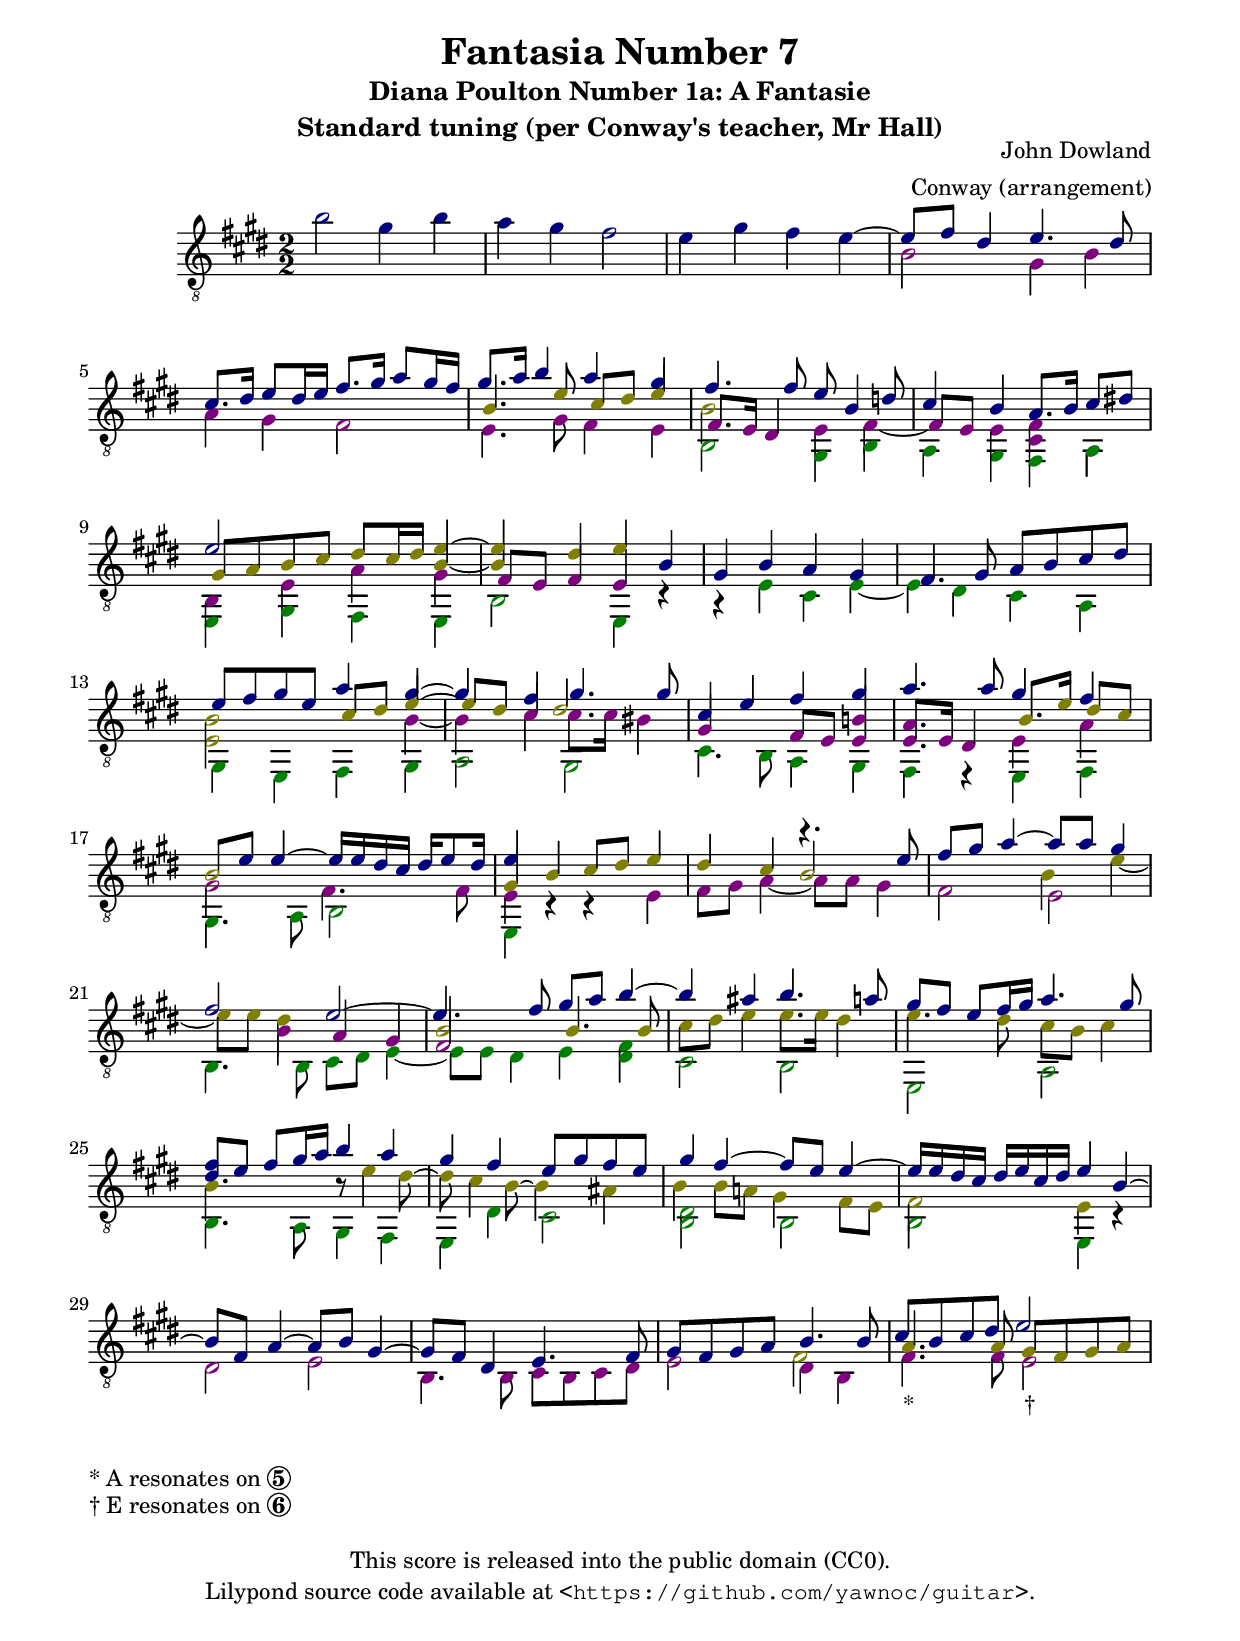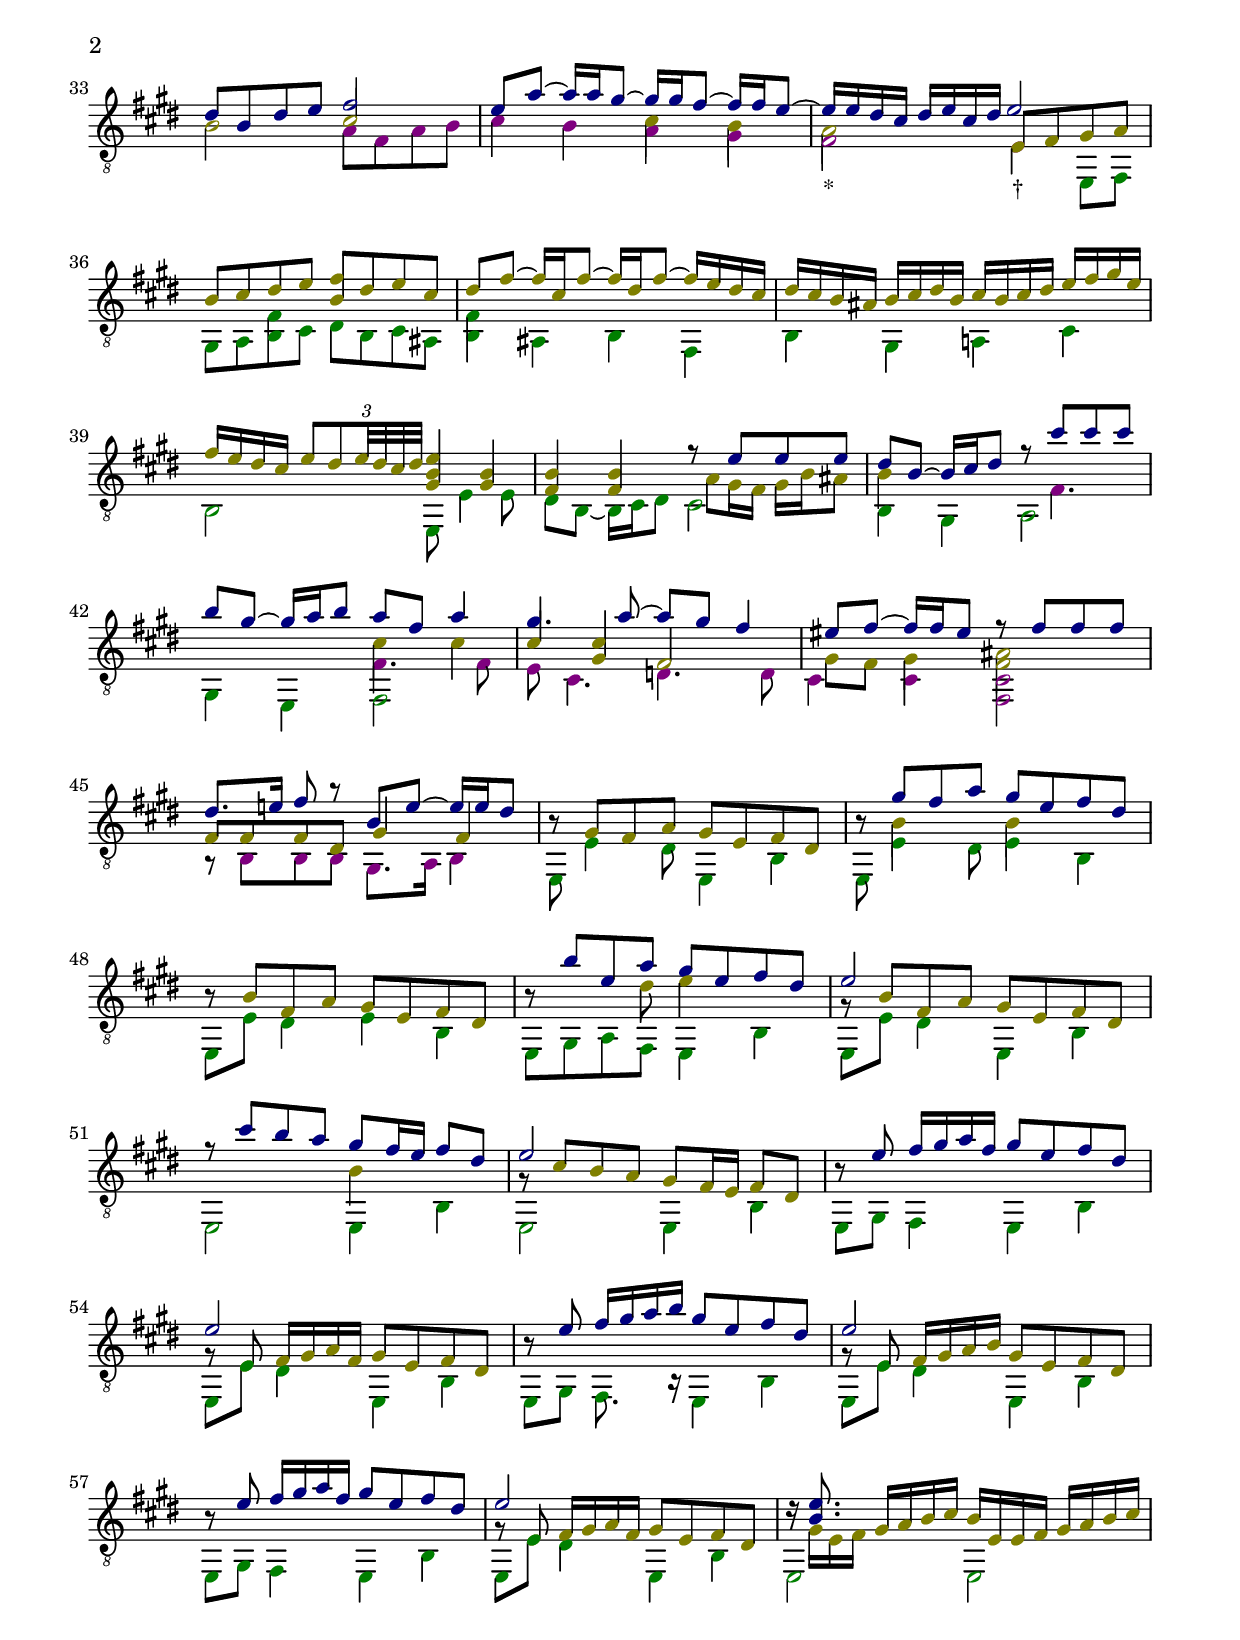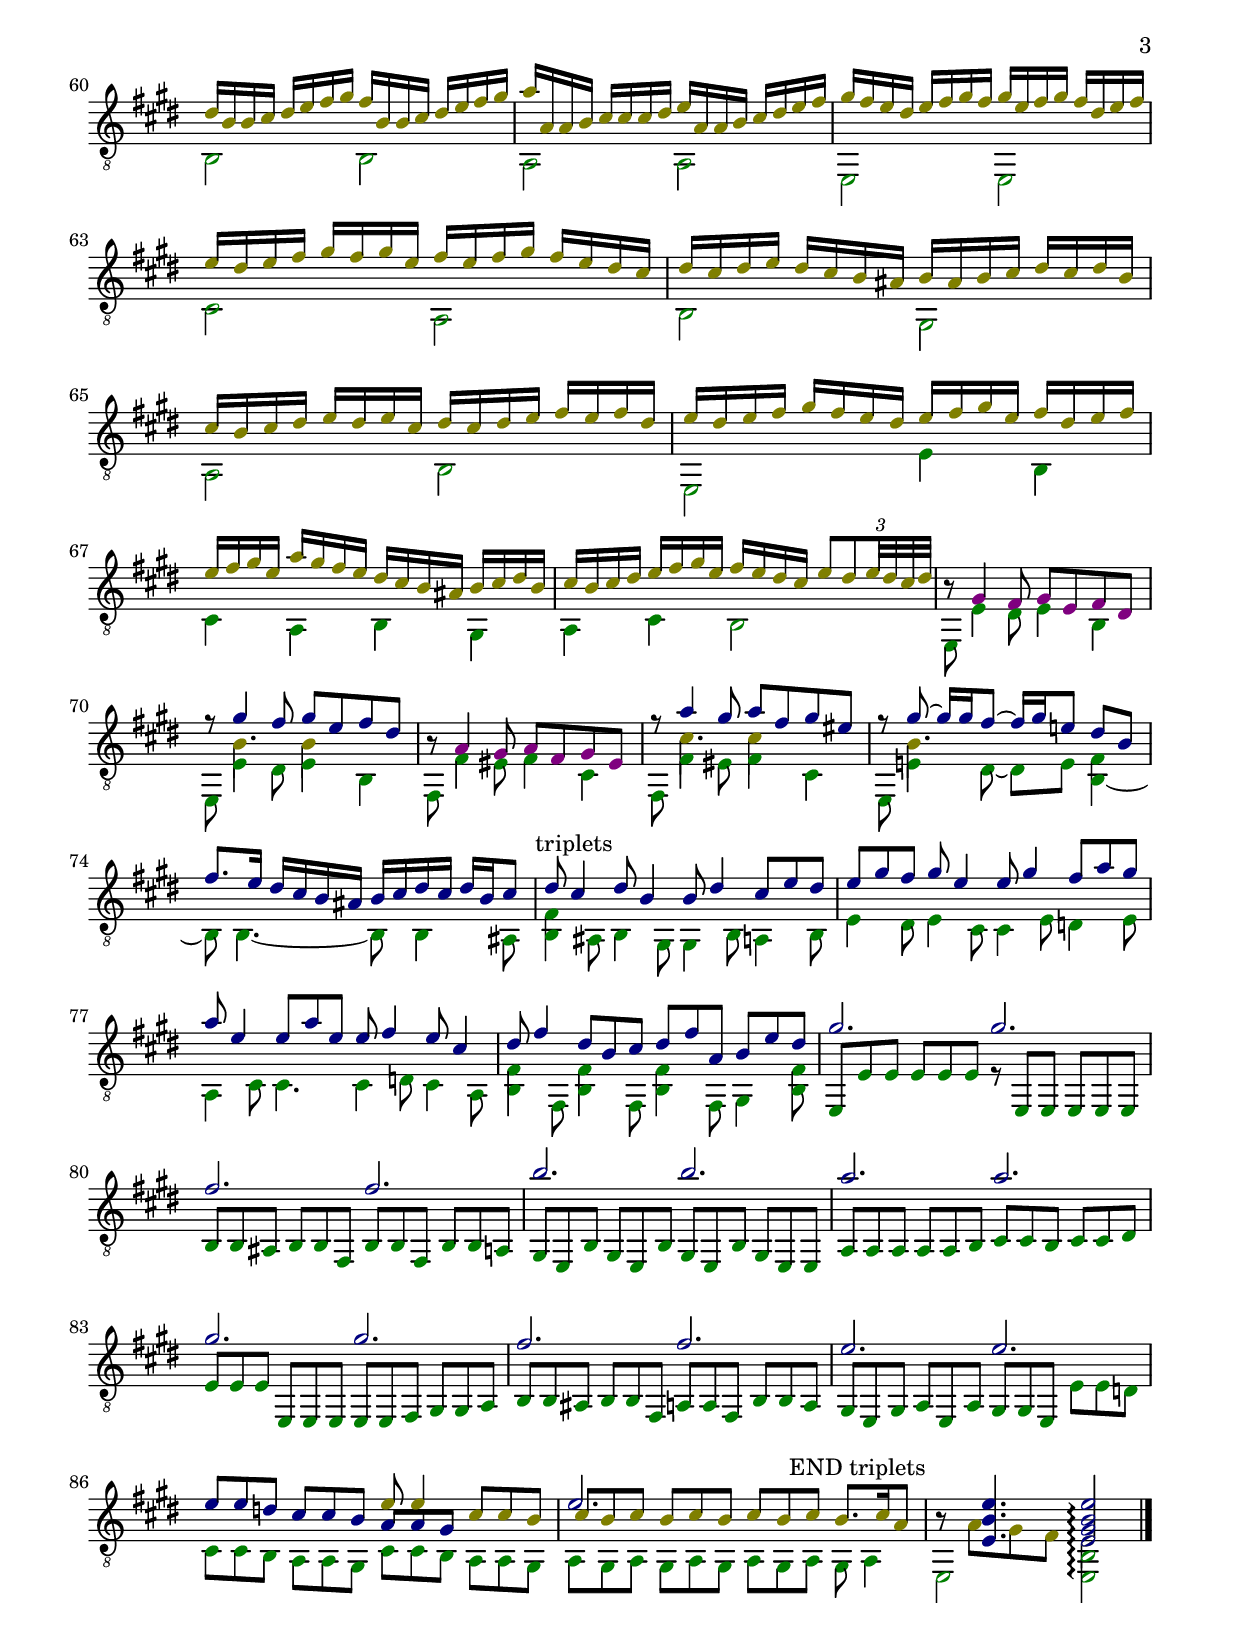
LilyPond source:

\version "2.18.2"


%%%%%%%%%%%%%%%%%%%%%%%%%%%%%%%%%%%%%%%%%%%%%%%%%%%%%%%%%%%%%%%%
% General
%%%%%%%%%%%%%%%%%%%%%%%%%%%%%%%%%%%%%%%%%%%%%%%%%%%%%%%%%%%%%%%%

\paper {
  top-margin = 1.5\cm
  left-margin = 1.5\cm
  right-margin = 1.5\cm
  bottom-margin = 1.5\cm
  ragged-last-bottom = ##f
  footnote-separator-markup = \markup { \vspace #1.5 }
}

globalSettings = {
  \accidentalStyle modern
  \compressFullBarRests
  \mergeDifferentlyHeadedOn
  \mergeDifferentlyDottedOn
  \numericTimeSignature
  \pointAndClickOff
  \override TextScript.extra-offset = #'(0 . 0.7)
  \override Score.FootnoteItem.annotation-line = ##f
}

origin-url = "https://github.com/yawnoc/guitar"

\header {
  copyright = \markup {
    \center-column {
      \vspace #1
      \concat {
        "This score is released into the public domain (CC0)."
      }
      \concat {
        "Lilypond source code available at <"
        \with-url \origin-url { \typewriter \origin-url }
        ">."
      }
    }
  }
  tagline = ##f
}

triplet = #(define-music-function
  (parser location music) (ly:music?)
  #{
    \tuplet 3/2 { $music }
  #}
)

tripletDuple = #(define-music-function
  (parser location music) (ly:music?)
  #{
    \tuplet 6/4 { $music }
  #}
)

overrideBeamedStemLengths = #(define-scheme-function
  (parser location lengths) (list?)
  #{
    \override Stem.details.beamed-lengths = $lengths
  #}
)
revertBeamedStemLengths = { \revert Stem.details.beamed-lengths }

overrideBeamVerticalPositions = #(define-scheme-function
  (parser location positions) (pair?)
  #{
    \override Beam.positions = $positions
  #}
)

%%%%%%%%%%%%%%%%%%%%%%%%%%%%%%%%%%%%%%%%%%%%%%%%%%%%%%%%%%%%%%%%
% Semantic bar lines
%%%%%%%%%%%%%%%%%%%%%%%%%%%%%%%%%%%%%%%%%%%%%%%%%%%%%%%%%%%%%%%%

barLineGoto = { \bar "||" }
barLineKeyChange = { \bar "||" }
barLineEnd = { \bar "|." }

%%%%%%%%%%%%%%%%%%%%%%%%%%%%%%%%%%%%%%%%%%%%%%%%%%%%%%%%%%%%%%%%
% Guitar notation
%%%%%%%%%%%%%%%%%%%%%%%%%%%%%%%%%%%%%%%%%%%%%%%%%%%%%%%%%%%%%%%%

stringNumbersAbove = { \set stringNumberOrientations = #'(up) }
stringNumbersBelow = { \set stringNumberOrientations = #'(down) }

fingeringAbove = { \set fingeringOrientations = #'(up) }
fingeringBelow = { \set fingeringOrientations = #'(down) }
fingeringAleft = { \set fingeringOrientations = #'(left) }
fingeringAright = { \set fingeringOrientations = #'(right) }

startGraceMusic = {
  <>(
  \override Fingering.font-size = -6
}
stopGraceMusic = {
  \revert Fingering.font-size
  <>)
}

overrideHorizontalShift = #(define-scheme-function
  (parser location distance) (number?)
  #{
    \override NoteColumn.force-hshift = $distance
  #}
)
revertHorizontalShift = { \revert NoteColumn.force-hshift }

barreSpan = #(define-music-function
  (parser location label offsetPair music)
  (string? (pair? (cons 0 0)) ly:music?)
  (let
    (
      (elements (extract-named-music music '(NoteEvent EventChord)))
    )
    (if
      (pair? elements)
      (let
        (
          (first-element (first elements))
          (last-element (last elements))
        )
        (set!
          (ly:music-property first-element 'articulations)
          (cons
            (make-music 'TextSpanEvent 'span-direction -1)
            (ly:music-property first-element 'articulations)
          )
        )
        (set!
          (ly:music-property last-element 'articulations)
          (cons
            (make-music 'TextSpanEvent 'span-direction 1)
            (ly:music-property last-element 'articulations)
          )
        )
      )
    )
  )
  #{
    \once \override TextSpanner.font-shape = #'upright
    \once \override TextSpanner.style = #'line
    \once \override TextSpanner.extra-offset = #offsetPair
    \once \override TextSpanner.bound-details = #`(
      (left
        (text . ,#{ \markup { \raise #-0.7 { #label \hspace #0.7 }} #})
        (Y . 0)
        (padding . -0.8)
        (attach-dir . -2)
      )
      (right
        (text . ,#{ \markup { \draw-line #'(0 . -1.3) } #}) ;; draw hook
        (Y . 0)
        (padding . -0.5)
        (attach-dir . 2)
      )
    )
    \once \override TextSpanner #'after-line-breaking = #(lambda (grob)
      (let*
        (
          (originalGrob (ly:grob-original grob))
          (splitGrobs (ly:spanner-broken-into originalGrob))
        )
        (if
          (and
            (>= (length splitGrobs) 2)
            (not (eq? (car (last-pair splitGrobs)) grob))
          )
          (begin
            (ly:grob-set-nested-property! grob
              '(bound-details right text)
              #{ \markup { \draw-line #'(0 . 0) } #} ;; suppress draw hook
            )
            (ly:grob-set-property! grob
              'extra-offset
              (cons
                (car offsetPair)
                (+ (cdr offsetPair) 0.7) ;; correction for suppressed hook
              )
            )
            (ly:grob-set-nested-property! grob
              '(bound-details right padding)
              #'-3 ;; increase spanner length
            )
          )
        )
      )
    )
    $music
  #}
)

barre = #(define-scheme-function
  (parser location label) (string?)
  #{
    \markup {
      \center-align {
        \hspace #0.7
        $label
      }
    }
  #}
)

nudgeNextBarre = #(define-scheme-function
  (parser location distance) (number?)
  #{
    \once \override TextScript.X-offset = $distance
  #}
)

position = #(define-scheme-function
  (parser location label) (string?)
  #{
    \markup {
      \center-align {
        \hspace #0.5
        $label
      }
    }
  #}
)

#(define-markup-command
  (markupString layout properties stringNumber) (markup?)
  (interpret-markup layout properties
    #{
      \markup \circle { \bold #stringNumber }
    #}
  )
)

#(define-markup-command
  (resonatesOn layout properties note stringNumber) (markup? markup?)
  (interpret-markup layout properties
    #{
      \markup { #note "resonates on" \markupString #stringNumber }
    #}
  )
)

%%%%%%%%%%%%%%%%%%%%%%%%%%%%%%%%%%%%%%%%%%%%%%%%%%%%%%%%%%%%%%%%
% Goto statements
%%%%%%%%%%%%%%%%%%%%%%%%%%%%%%%%%%%%%%%%%%%%%%%%%%%%%%%%%%%%%%%%

overrideGotoVisibility = {
  \once \override Score.RehearsalMark #'break-visibility = #'#(#t #t #f)
}

makeGotoMark = #(define-scheme-function
  (parser location label) (string?)
  #{
    \mark \markup { \small \italic $label }
  #}
)

simultaneousMarkSeparator = {
  \cadenzaOn
    s1073741824 % stupid, but works
  \cadenzaOff
}

coda = {
  \overrideGotoVisibility
  \mark \markup { \musicglyph #"scripts.coda" }
}

fine = {
  \overrideGotoVisibility
  \makeGotoMark Fine
}

dcAlCoda = {
  \overrideGotoVisibility
  \makeGotoMark "D.C. al Coda"
}

dcAlFine = {
  \overrideGotoVisibility
  \makeGotoMark "D.C. al Fine"
}

toCoda = {
  \overrideGotoVisibility
  \makeGotoMark "to Coda"
}



\header {
  title = "Fantasia Number 7"
  subtitle = \markup {
    \center-column {
      "Diana Poulton Number 1a: A Fantasie"
      "Standard tuning (per Conway's teacher, Mr Hall)"
    }
  }
  composer = "John Dowland"
  arranger = "Conway (arrangement)"
}


initialSignatures = {
  \clef "treble_8"
  \key e \major
  \time 2/2
  \set Timing.beamExceptions = #'()
  \set Timing.baseMoment = #(ly:make-moment 1/4)
  \set Timing.beatStructure = #'(1 1 1 1)
  \set Timing.beamExceptions = #'(
    (
      end
        .
      (
        ((1 . 8) . (4 4)) ;; quavers by fours
        ((1 . 12) . (3 3 3 3)) ;; anything shorter by beat
      )
    )
  )
  \set Staff.connectArpeggios = ##t
}


markTriplets = #(define-scheme-function
  (parser location alignment text) (number? markup?)
  #{
    \once \override Score.RehearsalMark.self-alignment-X = $alignment
    \mark \markup { \normalsize $text }
  #}
)

bareTuplets = {
  \omit TupletBracket
  \omit TupletNumber
}


highVoiceMusic = {
  
  \override NoteHead.color = #darkblue
  
  % Main theme high
  \barNumberCheck #1
  \relative c'' {
    \stemDown
    b2 gis4 b |
    a gis fis2 |
    e4 gis fis e~ |
    \stemUp
    e8 fis dis4 e4. dis8 |
    cis8. dis16 e8 dis16 e fis8. gis16 a8 gis16 fis |
    gis8. a16 b4 a gis |
    \once \overrideHorizontalShift #0.3 fis4. fis8 e8 b4 d8 |
    cis4 b a8. b16 cis8 dis |
    e2 s2 |
    s2 s4
  }
  
  % Main theme low
  \barNumberCheck #10
  \relative c' {
    b4 |
    gis b a gis |
    fis4. gis8 a b cis dis |
    e fis gis e a4 gis~ |
    gis
      \shiftOn
        \once \overrideHorizontalShift #0
        fis
      \shiftOff
      \once \overrideHorizontalShift #0.45 gis4. gis8 |
    cis,4 e fis gis |
    a4. a8 gis4 fis |
    b,8 e e4~ e16 e dis cis dis16 e8 dis16 |
    e4
  }
  
  % Tee-tee taa high
  \barNumberCheck #18
  \relative c'' {
    s4 s2 |
    s2 c4.\rest e,8 |
    fis8 gis a4~ a8 a gis4 |
    fis2 e2~ |
    \once \overrideHorizontalShift #-0.25 e4. fis8 gis8 a b4~ |
    b ais b4. a8 |
    gis8 fis e8 fis16 gis a4. gis8 |
    <fis dis>8 e fis8 gis16 a b4 a |
    gis fis e8 gis fis e |
    gis4 fis~ fis8 e e4~ |
    e16 e dis cis dis e cis dis e4
  }
  
  % Tee-tee taa low
  \barNumberCheck #28
  \relative c' {
    b4~ |
    b8 fis a4~ a8 b gis4~ |
    gis8 fis dis4 e4. fis8 |
    gis fis gis a b4. b8 |
    \shiftOn
    \overrideHorizontalShift #-0.45 cis b cis dis e2 |
    \revertHorizontalShift
    dis8 b dis e \once \overrideHorizontalShift #0 fis2 |
    \shiftOff
    e8 a~ a16 a gis8~ gis16 gis fis8~ fis16 fis e8~ |
    e16 e dis cis dis e cis dis
      \shiftOn
        \once \overrideHorizontalShift #-0.3 e2 |
      \shiftOff
  }
  
  % Ascending scale
  \barNumberCheck #36
  {
    s1 * 3 |
    s2
  }
  
  % Tee-tee-tee
  \barNumberCheck #39
  \relative c' {
    s2 |
    s2 r8 e e e |
    dis b~ b16 cis dis8 r8 cis' cis cis |
    b8 gis~ gis16 a b8 a8 fis a4 |
    gis4. a8~ a gis fis4 |
    eis8 fis~ fis16 fis eis8 r8 fis fis fis |
    dis8. e16 fis8 r b,8 e~ e16 e dis8 |
  }
  
  % Majestic theme
  \barNumberCheck #46
  \relative c' {
    s1 |
    b8\rest gis' fis a gis e fis dis |
    s1 |
    b8\rest b' e, a gis e fis dis |
    e2 s2 |
    r8 cis' b a gis8 fis16 e fis8 dis |
    e2 s2 |
    b8\rest e fis16 gis a fis gis8 e fis dis |
    e2 s2 |
    b8\rest e fis16 gis a b gis8 e fis dis |
    e2 s2 |
    b8\rest e fis16 gis a fis gis8 e fis dis |
    e2 s2 |
  }
  
  % Scale runs
  \barNumberCheck #59
  \relative c' {
    d16\rest <e b>8. s4 s2 |
    s1 * 9 |
  }
  
  % Majestic interlude
  \barNumberCheck #69
  \relative c'' {
    s1 |
    r8 gis4 fis8 gis e fis dis |
    s1 |
    r8 a'4 gis8 a fis gis eis |
    r8 gis~ gis16 gis fis8~ fis16 gis e8 dis b |
    fis'8. e16 dis cis b ais
      b16 cis dis cis dis b cis8 |
  }
  
  % Triplet runs
  \barNumberCheck #75
  \markTriplets #-1 "triplets"
  \bareTuplets
  \relative c' {
    \triplet { dis8 cis4 } \triplet { dis8 b4 }
      \triplet { b8 dis4 } \triplet { cis8 e dis } |
    \triplet { e8 gis fis } \triplet { gis8 e4 }
      \triplet { e8 gis4 } \triplet { fis8 a gis } |
    \triplet { a8 e4 } \triplet { e8 a e }
      \triplet { e8 fis4 } \triplet { e8 cis4 } |
    \triplet { dis8 fis4 } \triplet { dis8 b cis }
      \triplet { dis8 fis a, } \triplet { b e dis } |
    \tripletDuple { gis2. } \tripletDuple { gis } |
    \tripletDuple { fis } \tripletDuple { fis } |
    \tripletDuple { b } \tripletDuple { b } |
    \tripletDuple { a } \tripletDuple { a } |
    \tripletDuple { gis } \tripletDuple { gis } |
    \tripletDuple { fis } \tripletDuple { fis } |
    \tripletDuple { e } \tripletDuple { e } |
    \triplet { e8 e d } \triplet { cis cis b }
      \once \overrideBeamVerticalPositions #'(0.75 . 0.75)
      \triplet { a a gis } s4 |
    \tripletDuple { e'2. } s2 |
    \markTriplets #1 "END triplets"
  }
  
  % Finishing chords
  \barNumberCheck #88
  \relative c' {
    b8\rest <e, b' e>4.
      <e gis b e>2 \arpeggio
      \barLineEnd
  }
  
}


lowVoiceMusic = {
  
  \override NoteHead.color = #darkgreen
  
  % Main theme high
  \barNumberCheck #1
  \relative c {
    s1 * 6 |
    b2 gis4 b |
    a gis fis a |
    e gis fis e |
    b'2 e,4
  }
  
  % Main theme low
  \barNumberCheck #10
  \relative c {
    r4 |
    r4 e cis e~ |
    e dis cis a |
    gis e fis gis |
    a2 gis |
    cis4. b8 a4 gis |
    fis r e fis |
    \shiftOn
    \overrideHorizontalShift #0
      gis4.
    \shiftOff
      a8 b2 |
    e,4
  }
  
  % Tee-tee taa high
  \barNumberCheck #18
  \relative c {
    s4 s4 s4 |
    s1 * 2 |
    b4. b8 cis8 dis e4~ |
    \once \overrideHorizontalShift #1 e8 e dis4 e4 <dis fis> |
    cis2 b |
    e, a |
    b4. a8 gis4 fis |
    e dis' cis2 |
    <b dis> b |
    b e,4
  }
  
  % Tee-tee taa low
  \barNumberCheck #28
  \relative c {
    r4 |
    s1 * 6 |
    s2
  }
  
  % Ascending scale
  \barNumberCheck #35
  \relative c, {
    s4 e8 fis |
    gis a <b fis'> cis dis b cis ais |
    <b fis'>4 ais b fis |
    b gis a cis |
    b2
  }
  
  % Tee-tee-tee
  \barNumberCheck #39
  \relative c, {
    e8 e'4 e8 |
    dis8 b~ b16 cis dis8 cis2 |
    b4 gis a2 |
    gis4 e fis2 |
    s1 * 3 |
  }
  
  % Majestic theme
  \barNumberCheck #46
  \relative c, {
    e8 e'4 dis8 e,4 b' |
    e,8 e'4 dis8 e4 b |
    e,8 e' dis4 e b |
    e,8 gis a fis e4 b' |
    e,8 e' dis4 e, b' |
    e,2 e4 b' |
    e,2 e4 b' |
    e,8 gis fis4 e b' |
    e,8 e' dis4 e, b' |
    e,8[ gis] fis8. b16\rest e,4 b' |
    e,8 e' dis4 e, b' |
    e,8 gis fis4 e b' |
    e,8 e' dis4 e, b' |
  }
  
  % Scale runs
  \barNumberCheck #59
  \relative c, {
    e2 e |
    b' b |
    a a |
    e e |
    cis' a |
    b gis |
    a b |
    e, e'4 b |
    cis a b gis |
    a cis b2 |
  }
  
  % Majestic interlude
  \barNumberCheck #69
  \relative c, {
    e8 e'4 dis8 e4 b |
    e,8 e'4 dis8 e4 b |
    fis8 fis'4 eis8 fis4 cis |
    fis,8 fis'4 eis8 fis4 cis |
    e,8 e'4 dis8~ dis e <b~ fis'>4 |
    b8 b4.~ b8 b4 ais8 |
  }
  
  % Triplet runs
  \barNumberCheck #75
  \bareTuplets
  \relative c {
    \triplet { <b fis'>4 ais8 } \triplet { b4 gis8 }
      \triplet { gis4 b8 } \triplet { a4 b8 } |
    \triplet { e4 dis8 } \triplet { e4 cis8 }
      \triplet { cis4 e8 } \triplet { d4 e8 } |
    \triplet { a,4 cis8 } \triplet { cis4. }
      \triplet { cis4 d8 } \triplet { cis4 a8 } |
    \triplet { <b fis'>4 fis8 } \triplet { <b fis'>4 fis8 }
      \triplet { <b fis'>4 fis8 } \triplet { gis4 <b fis'>8 } |
    \shiftOn
    \stemUp
    \triplet { e,8 e' e } \triplet { e e e }
      \triplet { r e, e } \triplet { e e e } |
    \triplet { b' b ais } \triplet { b b fis }
      \triplet { b b fis } \triplet { b b a } |
    \triplet { gis e b' } \triplet { gis e b' }
      \triplet { gis e b' } \triplet { gis e e } |
    \triplet { a a a } \triplet { a a b }
      \triplet { cis cis b } \triplet { cis cis dis } |
    \triplet { e e e } \triplet { e, e e }
      \triplet { e e fis } \triplet { gis gis a } |
    \triplet { b b ais } \triplet { b b fis }
      \triplet { a a fis } \triplet { b b a } |
    \triplet { gis e gis } \triplet { a e a }
      \triplet { gis gis e }
    \stemDown
    \shiftOff
      \triplet { e' e d } |
    \triplet { cis cis b } \triplet { a a gis }
      \triplet { cis cis b } \triplet { a a gis } |
    \triplet { a gis a } \triplet { gis a gis }
      \triplet { a gis a } \triplet { gis8 a4 } |
  }
  
  % Finishing chords
  \barNumberCheck #88
  \relative c, {
    e2 \shiftOn <e b'>2 \arpeggio |
  }
  
}


upperMiddleVoiceMusic = {
  
  \override NoteHead.color = #darkyellow
  
  % Main theme high
  \barNumberCheck #1
  \relative c' {
    s1 * 5 |
    \once \overrideHorizontalShift #0.4 b4. e8
      cis8 dis
      \once \overrideHorizontalShift #0 e4 |
    \stemDown
    \once \overrideHorizontalShift #0 b2 s2 |
    \stemUp
    s1 |
    gis8 a b cis dis8 cis16 \shiftOff dis <e~ b_~>4 |
    <e b> dis e
    \shiftOn
  }
  
  % Main theme low
  \barNumberCheck #10
  \relative c' {
    s4 |
    s1 * 2 |
    \stemDown
    <b e,>2
    \stemUp
      cis8 dis \once \overrideHorizontalShift #0 e4~ |
    e8 dis
      \shiftOff cis4 \shiftOn
      \once \overrideHorizontalShift #-0.75 dis2 |
    s1 |
    s2 \stemUp b8. e16 dis8 cis |
      \shiftOff
      \stemDown
        \once \omit Stem b2
      \stemUp
      \shiftOn
      s2 |
    \once \overrideHorizontalShift #0 gis4
  }
  
  % Tee-tee taa high
  \barNumberCheck #18
  \relative c' {
    b4 cis8 dis e4 |
    dis4 cis b2 |
    \stemDown
    s2 b4 e_~ |
    \once \overrideHorizontalShift #0.9 e8 e
      \once \overrideHorizontalShift #0 dis4 s2 |
    \stemUp
      \shiftOnn
      \once \overrideHorizontalShift #0
        b2
      \shiftOn
      b4. b8 |
    \stemDown
    \overrideHorizontalShift #0
    cis8 dis e4 e8. e16 dis4 |
    e4. dis8
      \once \overrideBeamVerticalPositions #'(-2.4 . -2.6) cis8 b
      cis4 |
    b4. s8 b8\rest e4 dis8~ |
    dis8 cis4 b8~
    \revertHorizontalShift
      b4 ais |
    b4 b8 a gis4 fis8 e |
    \overrideHorizontalShift #0
    fis2 e4
    \revertHorizontalShift
    \stemUp
  }
  
  % Tee-tee taa low
  \barNumberCheck #28
  \relative c {
    s4 |
    s1 * 2 |
    s2 \stemDown fis2 \stemUp |
    \shiftOff
    \footnote "*" #'(0 . -4) \markup { "*" \resonatesOn A 5 }
    a4. a8 gis fis gis a |
    \stemDown b2 \stemUp cis |
    \shiftOn
    s2
      \stemDown
      \overrideHorizontalShift #0
      cis4 b |
    \footnote "*" #'(0 . -4) \markup { }
    a2
      \stemUp
      \revertHorizontalShift
  }
  
  % Ascending scale
  \barNumberCheck #35
  \relative c {
    \shiftOff
    e8 fis gis a |
    b cis dis e <fis b,> dis e cis |
    dis fis~ fis16 cis fis8~ fis16 dis fis8~ fis16 e dis cis |
    dis cis b ais b cis dis b cis b cis dis e fis gis e |
    fis e dis cis \triplet { e8 dis e32 dis cis dis } <e b gis>4
    \shiftOn
  }
  
  % Tee-tee-tee
  \barNumberCheck #39
  \relative c' {
    <b gis>4 |
    <b fis> <b fis>
      \stemDown
      \once \overrideHorizontalShift #1.3
      a8 gis16 fis gis16 b ais8 |
    \once \overrideHorizontalShift #0 b4 s4 s2 |
    s2
      \overrideHorizontalShift #0
      \shiftOnn cis4
      \shiftOn cis |
      \stemUp
    cis <cis gis> fis,2 |
    \shiftOff
    \stemDown
    gis8 fis gis4 <ais fis>2 |
    \stemUp
    \shiftOn
    \once \overrideBeamVerticalPositions #'(0 . 0)
    fis8 fis fis dis
      \revertHorizontalShift
      gis4 fis |
  }
  
  % Majestic theme
  \barNumberCheck #46
  \relative c' {
    b8\rest gis fis a gis e fis dis |
    \overrideHorizontalShift #0
    \stemDown s8 b'4 s8 b4 s4 \stemUp |
    \revertHorizontalShift
    b8\rest b8 fis a gis e fis dis |
    \overrideHorizontalShift #0
    \stemDown s4. dis'8 e4 s4 \stemUp |
    \revertHorizontalShift
    g,8\rest b8 fis a gis e fis dis |
    s2
      \stemDown
        \once \overrideHorizontalShift #0 b'4
      \stemUp
      s4 |
    g8\rest cis b a gis8 fis16 e fis8 dis |
    s1 |
    g8\rest e fis16 gis a fis gis8 e fis dis |
    s1 |
    g8\rest e fis16 gis a b gis8 e fis dis |
    s1 |
    g8\rest e fis16 gis a fis gis8 e fis dis |
  }
  
  % Scale runs
  \barNumberCheck #59
  \relative c' {
    s16 \stemDown gis e fis \stemUp gis a b cis
      b e, e fis gis a b cis |
    dis b b cis dis e fis gis
      fis b, b cis dis e fis gis |
    a a, a b cis cis cis dis
      e a, a b cis dis e fis |
    gis fis e dis e fis gis fis
      gis e fis gis fis dis e fis |
    e dis e fis gis fis gis e
      fis e fis gis fis e dis cis |
    dis cis dis e dis cis b ais
      b ais b cis dis cis dis b |
    cis b cis dis e dis e cis
      dis cis dis e fis e fis dis |
    e dis e fis gis fis e dis
      e fis gis e
      fis dis e fis |
    e fis gis e
      a gis fis e
      dis cis b ais
      b cis dis b |
    cis b cis dis
      e fis gis e
      fis e dis cis
      \triplet { e8 dis e32 dis cis dis } |
  }
  
  % Majestic interlude
  \barNumberCheck #69
  \relative c' {
    \overrideHorizontalShift #0
    \stemDown
    s1 |
    s8 b4. b4 s4 |
    s1 |
    s8 cis4. cis4 s4 |
    s8 b4. s2 |
    s1 |
    \stemUp
    \revertHorizontalShift
  }
  
  % Triplet runs
  \barNumberCheck #75
  \bareTuplets
  \relative c' {
    s1 * 11 |
    s2
      \overrideHorizontalShift #0
      \triplet { e8 e4 }
      \revertHorizontalShift
      \triplet { cis8 cis b } |
    \triplet { cis b cis } \triplet { b cis b }
      \triplet { cis b cis } \triplet { b8. cis16 a8 } |
  }
  
  % Finishing chords
  \barNumberCheck #88
  \relative c' {
    \stemDown
    s8 a gis fis \shiftOff e2 |
  }
  
}


lowerMiddleVoiceMusic = {
  
  \override NoteHead.color = #darkmagenta
  
  % Main theme high
  \barNumberCheck #1
  \relative c' {
    s1 * 3 |
    \shiftOff
    b2 gis4 b |
    a gis fis2 |
    \once \overrideHorizontalShift #0.3 e4. gis8 fis4 e |
    \shiftOn
    \stemUp
    \overrideBeamedStemLengths #'(3)
    fis8. e16 dis4 \stemDown
    \revertBeamedStemLengths
      \overrideHorizontalShift #0 e4 fis~ |
      \revertHorizontalShift
    \stemUp
    fis8 e \stemDown
      \overrideHorizontalShift #0 e4 <cis fis>4 a |
    b e a gis |
      \revertHorizontalShift
    \stemUp
    fis8 e
      \overrideHorizontalShift #0 fis4 e
      \revertHorizontalShift
    \stemDown
  }
  
  % Main theme low
  \barNumberCheck #10
  \relative c {
    s4 |
    s1 * 2 |
    s2 s4 \overrideHorizontalShift #0 b'4~ |
    b \revertHorizontalShift
      \shiftOff cis \shiftOn
      \once \overrideHorizontalShift #0.3
        cis8. cis16
      bis4 |
    \stemUp
    \once \overrideHorizontalShift #0 gis4 s4
      \once \overrideHorizontalShift #0 fis8 e
      \once \overrideHorizontalShift #0 <e b'>4 |
    \once \overrideHorizontalShift #0 <e a>8. e16 dis4
      \stemDown
      \overrideHorizontalShift #0 e4 a |
      \revertHorizontalShift
    \shiftOnn
      \once \overrideHorizontalShift #0 gis2
    \shiftOn
      fis4. fis8 |
    \once \overrideHorizontalShift #0 e4
  }
  
  % Tee-tee taa high
  \barNumberCheck #18
  \relative c {
    \shiftOff
    r4 r e |
    fis8 gis a4~ a8 a gis4 |
    fis2 e |
    \shiftOnn
    s4 \once \overrideHorizontalShift #0 b'
    \shiftOn
    \stemUp
      a gis |
    \once \overrideHorizontalShift #0 fis2 s2 |
    \stemDown
    s1 * 5 |
    s2 s4
  }
  
  % Tee-tee taa low
  \barNumberCheck #28
  \relative c {
    s4 |
    \shiftOff
    dis2 e |
    b4. b8 cis b cis dis |
    e2 dis4 b |
    fis'4. fis8
      \footnote "†" #'(0 . -2.5) \markup { "†" \resonatesOn E 6 }
      e2 |
    s2 a8 fis a b |
    cis4 b a gis |
    fis2
      \footnote "†" #'(0 . -2.5) \markup { }
      e4
    \shiftOn
  }
  
  % Ascending scale
  \barNumberCheck #35
  {
    s4 |
    s1 * 3 |
    s2
  }
  
  % Tee-tee-tee
  \barNumberCheck #39
  \relative c {
    s2 |
    s1 |
    s2 s8 fis4. |
    s2 \once \overrideHorizontalShift #0 fis4. fis8 |
    e8 cis4. d4. d8 |
    \once \overrideHorizontalShift #-1.3 cis4
    \overrideHorizontalShift #0
    cis <cis fis,>2 |
    \revertHorizontalShift
    r8 b b b gis8. a16 b4 |
  }
  
  % Majestic theme
  \barNumberCheck #46
  {
    s1 * 13 |
  }
  
  % Scale runs
  \barNumberCheck #59
  {
    s1 * 10 |
  }
  
  % Majestic interlude
  \barNumberCheck #69
  \relative c' {
    \stemUp
    b8\rest gis4 fis8 gis e fis dis |
    s1 |
    b'8\rest a4 gis8 a fis gis eis |
    s1 * 3 |
    \stemDown
  }
  
}


allMusic = {
  \new Staff \with {
    midiInstrument = #"acoustic guitar (nylon)"
    \consists "Span_arpeggio_engraver"
  }
  \globalSettings
  \initialSignatures
  <<
    << \highVoiceMusic >>
      \\
    << \lowVoiceMusic >>
      \\
    << \upperMiddleVoiceMusic >>
      \\
    << \lowerMiddleVoiceMusic >>
  >>
}


\score {
  \allMusic
}

\score {
  \allMusic
  \midi { }
}
